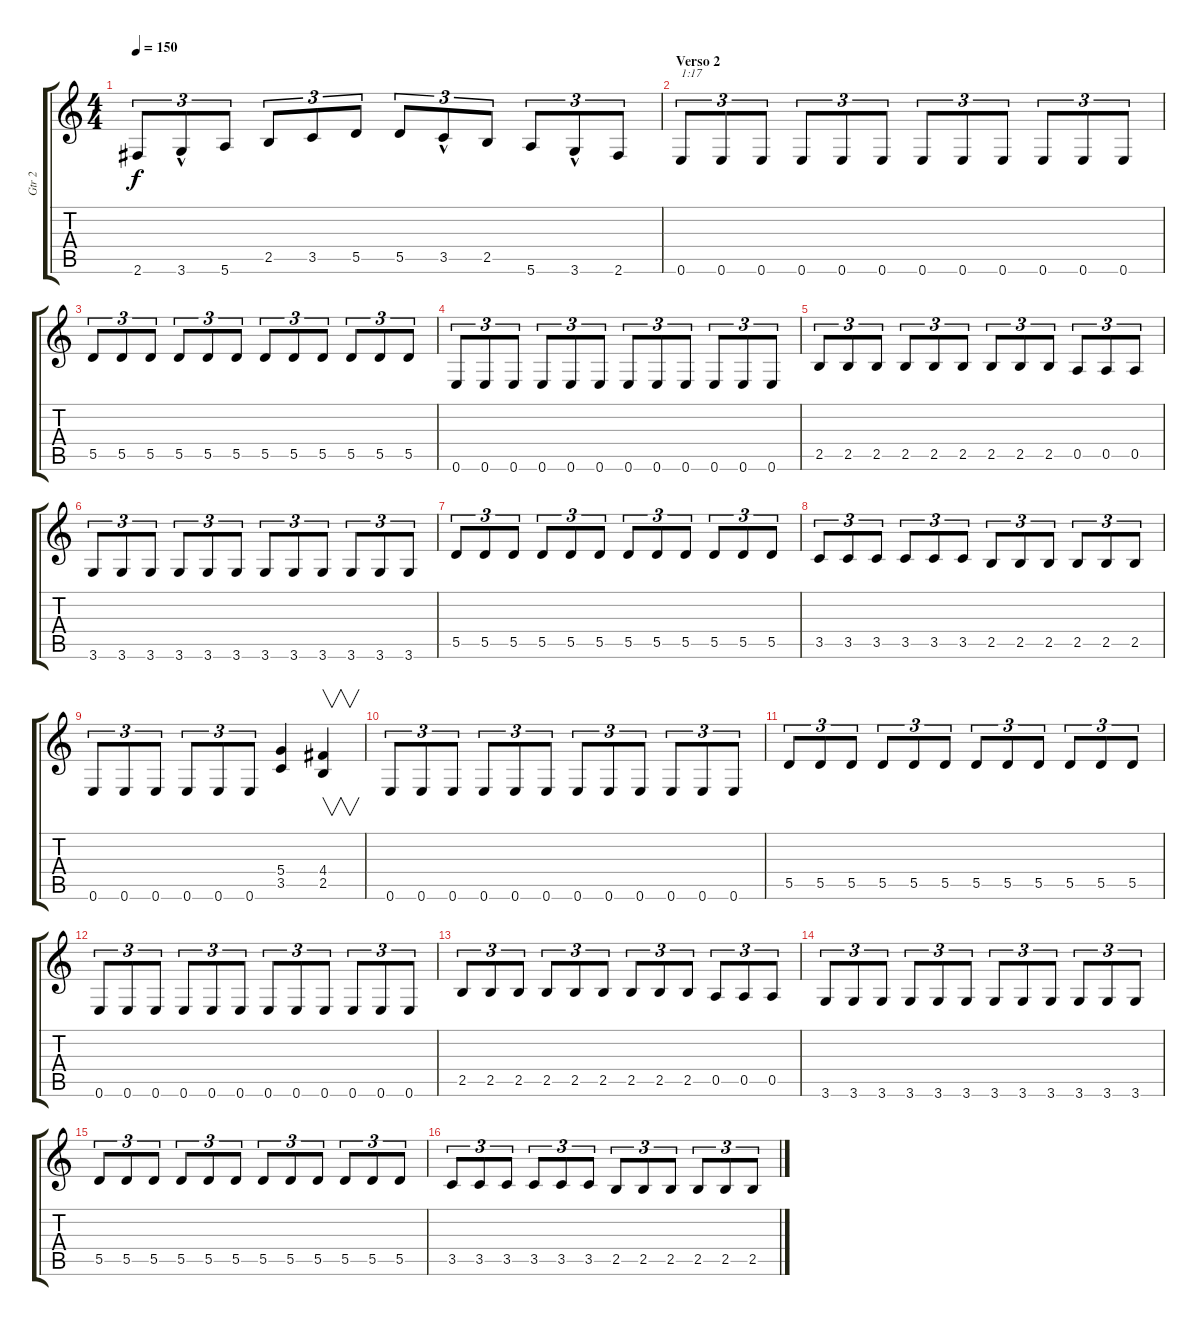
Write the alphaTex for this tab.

\track ("Gtr 2" "Gtr 2") {instrument distortionguitar}
\staff {score tabs}
\tuning (E4 B3 G3 D3 A2 E2) {hide}
\ts (4 4)
\tempo 150
\clef g2
\ks c
2.6.8{tu (3 2) dy f} 3.6{hac}.8{tu (3 2)} 5.6.8{tu (3 2)} 2.5.8{tu (3 2)} 3.5.8{tu (3 2)} 5.5.8{tu (3 2)} 5.5.8{tu (3 2)} 3.5{hac}.8{tu (3 2)} 2.5.8{tu (3 2)} 5.6.8{tu (3 2)} 3.6{hac}.8{tu (3 2)} 2.6.8{tu (3 2)} |
\section ("" "Verso 2")
0.6.8{tu (3 2) txt "1:17"} 0.6.8{tu (3 2)} 0.6.8{tu (3 2)} 0.6.8{tu (3 2)} 0.6.8{tu (3 2)} 0.6.8{tu (3 2)} 0.6.8{tu (3 2)} 0.6.8{tu (3 2)} 0.6.8{tu (3 2)} 0.6.8{tu (3 2)} 0.6.8{tu (3 2)} 0.6.8{tu (3 2)} |
5.5.8{tu (3 2)} 5.5.8{tu (3 2)} 5.5.8{tu (3 2)} 5.5.8{tu (3 2)} 5.5.8{tu (3 2)} 5.5.8{tu (3 2)} 5.5.8{tu (3 2)} 5.5.8{tu (3 2)} 5.5.8{tu (3 2)} 5.5.8{tu (3 2)} 5.5.8{tu (3 2)} 5.5.8{tu (3 2)} |
0.6.8{tu (3 2)} 0.6.8{tu (3 2)} 0.6.8{tu (3 2)} 0.6.8{tu (3 2)} 0.6.8{tu (3 2)} 0.6.8{tu (3 2)} 0.6.8{tu (3 2)} 0.6.8{tu (3 2)} 0.6.8{tu (3 2)} 0.6.8{tu (3 2)} 0.6.8{tu (3 2)} 0.6.8{tu (3 2)} |
2.5.8{tu (3 2)} 2.5.8{tu (3 2)} 2.5.8{tu (3 2)} 2.5.8{tu (3 2)} 2.5.8{tu (3 2)} 2.5.8{tu (3 2)} 2.5.8{tu (3 2)} 2.5.8{tu (3 2)} 2.5.8{tu (3 2)} 0.5.8{tu (3 2)} 0.5.8{tu (3 2)} 0.5.8{tu (3 2)} |
3.6.8{tu (3 2)} 3.6.8{tu (3 2)} 3.6.8{tu (3 2)} 3.6.8{tu (3 2)} 3.6.8{tu (3 2)} 3.6.8{tu (3 2)} 3.6.8{tu (3 2)} 3.6.8{tu (3 2)} 3.6.8{tu (3 2)} 3.6.8{tu (3 2)} 3.6.8{tu (3 2)} 3.6.8{tu (3 2)} |
5.5.8{tu (3 2)} 5.5.8{tu (3 2)} 5.5.8{tu (3 2)} 5.5.8{tu (3 2)} 5.5.8{tu (3 2)} 5.5.8{tu (3 2)} 5.5.8{tu (3 2)} 5.5.8{tu (3 2)} 5.5.8{tu (3 2)} 5.5.8{tu (3 2)} 5.5.8{tu (3 2)} 5.5.8{tu (3 2)} |
3.5.8{tu (3 2)} 3.5.8{tu (3 2)} 3.5.8{tu (3 2)} 3.5.8{tu (3 2)} 3.5.8{tu (3 2)} 3.5.8{tu (3 2)} 2.5.8{tu (3 2)} 2.5.8{tu (3 2)} 2.5.8{tu (3 2)} 2.5.8{tu (3 2)} 2.5.8{tu (3 2)} 2.5.8{tu (3 2)} |
0.6.8{tu (3 2)} 0.6.8{tu (3 2)} 0.6.8{tu (3 2)} 0.6.8{tu (3 2)} 0.6.8{tu (3 2)} 0.6.8{tu (3 2)} (5.4 3.5).4 (4.4 2.5).4{v} |
0.6.8{tu (3 2)} 0.6.8{tu (3 2)} 0.6.8{tu (3 2)} 0.6.8{tu (3 2)} 0.6.8{tu (3 2)} 0.6.8{tu (3 2)} 0.6.8{tu (3 2)} 0.6.8{tu (3 2)} 0.6.8{tu (3 2)} 0.6.8{tu (3 2)} 0.6.8{tu (3 2)} 0.6.8{tu (3 2)} |
5.5.8{tu (3 2)} 5.5.8{tu (3 2)} 5.5.8{tu (3 2)} 5.5.8{tu (3 2)} 5.5.8{tu (3 2)} 5.5.8{tu (3 2)} 5.5.8{tu (3 2)} 5.5.8{tu (3 2)} 5.5.8{tu (3 2)} 5.5.8{tu (3 2)} 5.5.8{tu (3 2)} 5.5.8{tu (3 2)} |
0.6.8{tu (3 2)} 0.6.8{tu (3 2)} 0.6.8{tu (3 2)} 0.6.8{tu (3 2)} 0.6.8{tu (3 2)} 0.6.8{tu (3 2)} 0.6.8{tu (3 2)} 0.6.8{tu (3 2)} 0.6.8{tu (3 2)} 0.6.8{tu (3 2)} 0.6.8{tu (3 2)} 0.6.8{tu (3 2)} |
2.5.8{tu (3 2)} 2.5.8{tu (3 2)} 2.5.8{tu (3 2)} 2.5.8{tu (3 2)} 2.5.8{tu (3 2)} 2.5.8{tu (3 2)} 2.5.8{tu (3 2)} 2.5.8{tu (3 2)} 2.5.8{tu (3 2)} 0.5.8{tu (3 2)} 0.5.8{tu (3 2)} 0.5.8{tu (3 2)} |
3.6.8{tu (3 2)} 3.6.8{tu (3 2)} 3.6.8{tu (3 2)} 3.6.8{tu (3 2)} 3.6.8{tu (3 2)} 3.6.8{tu (3 2)} 3.6.8{tu (3 2)} 3.6.8{tu (3 2)} 3.6.8{tu (3 2)} 3.6.8{tu (3 2)} 3.6.8{tu (3 2)} 3.6.8{tu (3 2)} |
5.5.8{tu (3 2)} 5.5.8{tu (3 2)} 5.5.8{tu (3 2)} 5.5.8{tu (3 2)} 5.5.8{tu (3 2)} 5.5.8{tu (3 2)} 5.5.8{tu (3 2)} 5.5.8{tu (3 2)} 5.5.8{tu (3 2)} 5.5.8{tu (3 2)} 5.5.8{tu (3 2)} 5.5.8{tu (3 2)} |
3.5.8{tu (3 2)} 3.5.8{tu (3 2)} 3.5.8{tu (3 2)} 3.5.8{tu (3 2)} 3.5.8{tu (3 2)} 3.5.8{tu (3 2)} 2.5.8{tu (3 2)} 2.5.8{tu (3 2)} 2.5.8{tu (3 2)} 2.5.8{tu (3 2)} 2.5.8{tu (3 2)} 2.5.8{tu (3 2)}
